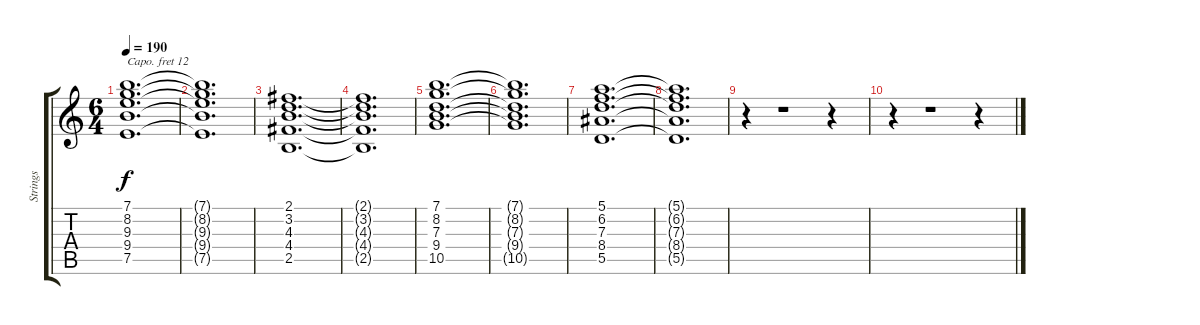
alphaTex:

\track ("Strings" "Strings") {instrument stringensemble2}
\staff {score tabs}
\capo 12
\tuning (E4 B3 G3 D3 A2 E2) {hide}
\ts (6 4)
\tempo 190
\clef g2
\ks c
(7.1 8.2 9.3 9.4 7.5).1{d dy f} |
(7.1{t} 8.2{t} 9.3{t} 9.4{t} 7.5{t}).1{d} |
(2.1 3.2 4.3 4.4 2.5).1{d} |
(2.1{t} 3.2{t} 4.3{t} 4.4{t} 2.5{t}).1{d} |
(7.1 8.2 7.3 9.4 10.5).1{d} |
(7.1{t} 8.2{t} 7.3{t} 9.4{t} 10.5{t}).1{d} |
(5.1 6.2 7.3 8.4 5.5).1{d} |
(5.1{t} 6.2{t} 7.3{t} 8.4{t} 5.5{t}).1{d} |
r.4 r.1 r.4 |
r.4 r.1 r.4
